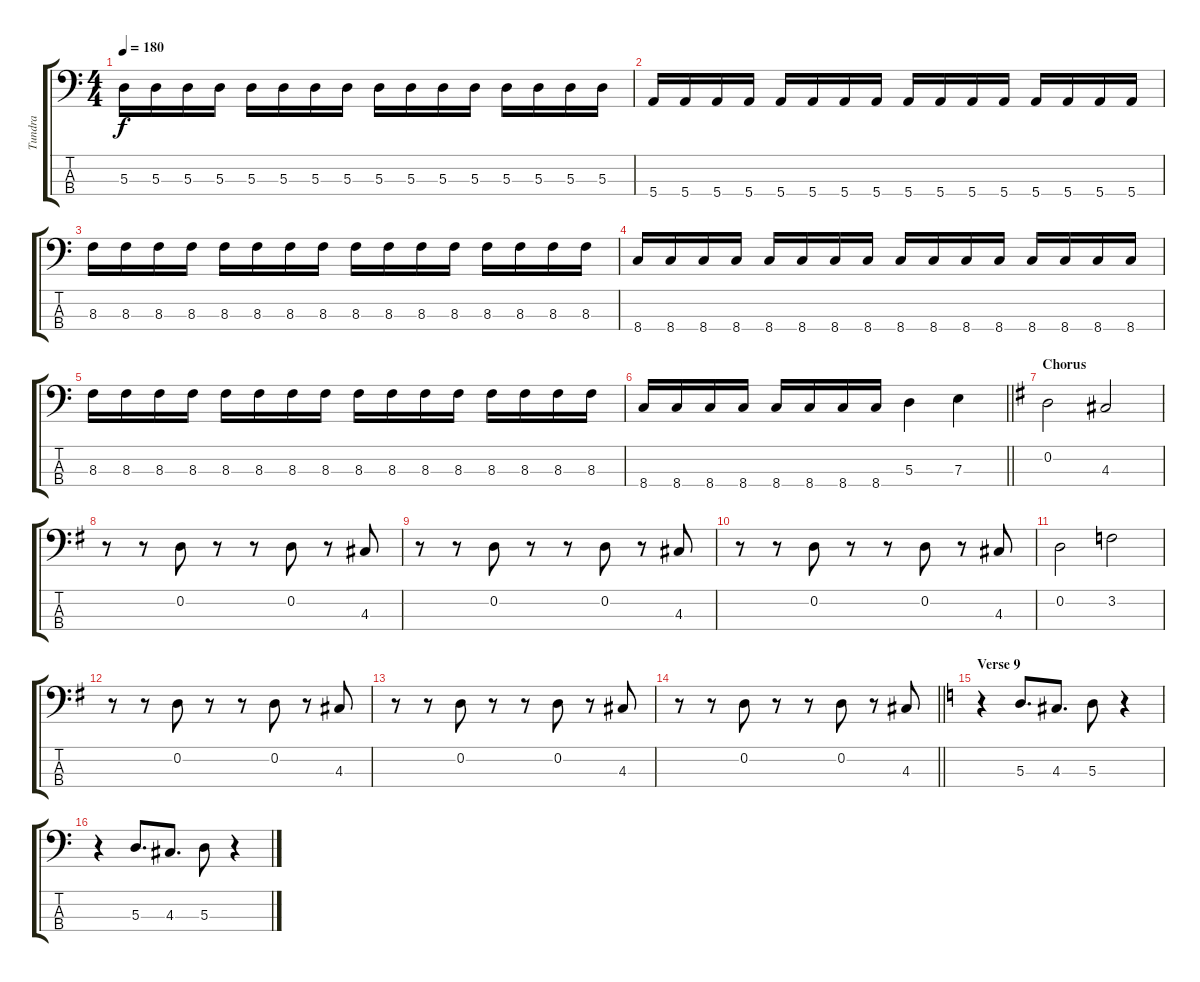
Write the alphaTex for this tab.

\track ("Tundra" "Tundra") {instrument electricbassfinger}
\staff {score tabs}
\tuning (G2 D2 A1 E1) {hide}
\ts (4 4)
\tempo 180
\clef f4
\ks c
5.3.16{dy f} 5.3.16 5.3.16 5.3.16 5.3.16 5.3.16 5.3.16 5.3.16 5.3.16 5.3.16 5.3.16 5.3.16 5.3.16 5.3.16 5.3.16 5.3.16 |
5.4.16 5.4.16 5.4.16 5.4.16 5.4.16 5.4.16 5.4.16 5.4.16 5.4.16 5.4.16 5.4.16 5.4.16 5.4.16 5.4.16 5.4.16 5.4.16 |
8.3.16 8.3.16 8.3.16 8.3.16 8.3.16 8.3.16 8.3.16 8.3.16 8.3.16 8.3.16 8.3.16 8.3.16 8.3.16 8.3.16 8.3.16 8.3.16 |
8.4.16 8.4.16 8.4.16 8.4.16 8.4.16 8.4.16 8.4.16 8.4.16 8.4.16 8.4.16 8.4.16 8.4.16 8.4.16 8.4.16 8.4.16 8.4.16 |
8.3.16 8.3.16 8.3.16 8.3.16 8.3.16 8.3.16 8.3.16 8.3.16 8.3.16 8.3.16 8.3.16 8.3.16 8.3.16 8.3.16 8.3.16 8.3.16 |
\barLineRight lightlight
8.4.16 8.4.16 8.4.16 8.4.16 8.4.16 8.4.16 8.4.16 8.4.16 5.3.4 7.3.4 |
\section ("" "Chorus")
\ks g
0.2.2 4.3.2 |
r.8 r.8 0.2.8 r.8 r.8 0.2.8 r.8 4.3.8 |
r.8 r.8 0.2.8 r.8 r.8 0.2.8 r.8 4.3.8 |
r.8 r.8 0.2.8 r.8 r.8 0.2.8 r.8 4.3.8 |
0.2.2 3.2.2 |
r.8 r.8 0.2.8 r.8 r.8 0.2.8 r.8 4.3.8 |
r.8 r.8 0.2.8 r.8 r.8 0.2.8 r.8 4.3.8 |
\barLineRight lightlight
r.8 r.8 0.2.8 r.8 r.8 0.2.8 r.8 4.3.8 |
\section ("" "Verse 9")
\ks c
r.4 5.3.8{d} 4.3.8{d} 5.3.8 r.4 |
r.4 5.3.8{d} 4.3.8{d} 5.3.8 r.4
